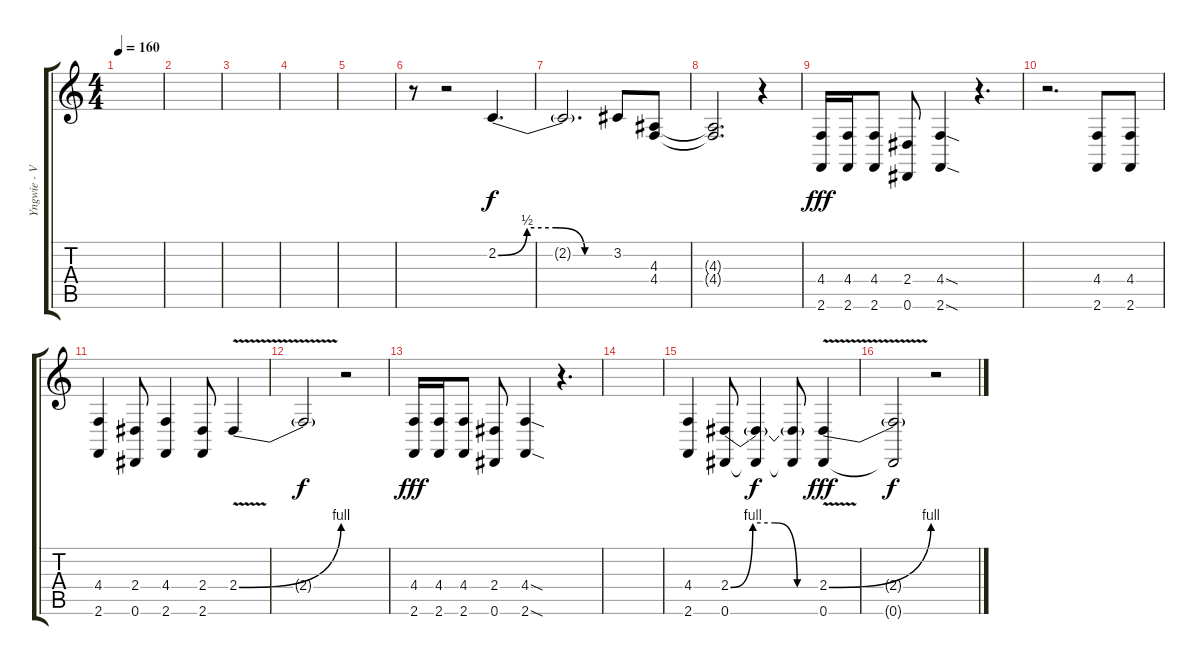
\track ("Yngwie - Vocals" "Yngwie - V") {instrument baritonesax}
\staff {score tabs}
\tuning (Eb4 Bb3 Gb3 Db3 Ab2 Eb2) {hide}
\ts (4 4)
\tempo 160
\clef g2
\ks c
|
|
|
|
|
r.8 r.2 2.2{be (custom 0 0 15 2 30 2 45 0 60 0)}.4{d} |
2.2{t}.2{d} 3.2.8 (4.3 4.4).8 |
(4.3{t} 4.4{t}).2{d} r.4 |
\section ("" "")
(4.4 2.6).16{dy fff} (4.4 2.6).16 (4.4 2.6).8 (2.4 0.6).8 (4.4{sod} 2.6{sod}).4 r.4{d} |
r.2{d} (4.4 2.6).8 (4.4 2.6).8 |
(4.4 2.6).4 (2.4 0.6).8 (4.4 2.6).4 (2.4 2.6).8 2.4{be (bend 0 0 60 4) v}.4 |
2.4{t}.2{dy f} r.2 |
(4.4 2.6).16{dy fff} (4.4 2.6).16 (4.4 2.6).8 (2.4 0.6).8 (4.4{sod} 2.6{sod}).4 r.4{d} |
|
(4.4 2.6).4 (2.4{be (custom 0 0 15 4 30 4 45 0 60 0)} 0.6).8 (2.4{t} 0.6{t}).4{dy f} (2.4{t} 0.6{t}).8 (2.4{be (bend 0 0 60 4) v} 0.6).4{dy fff} |
(2.4{t} 0.6{t}).2{dy f} r.2
